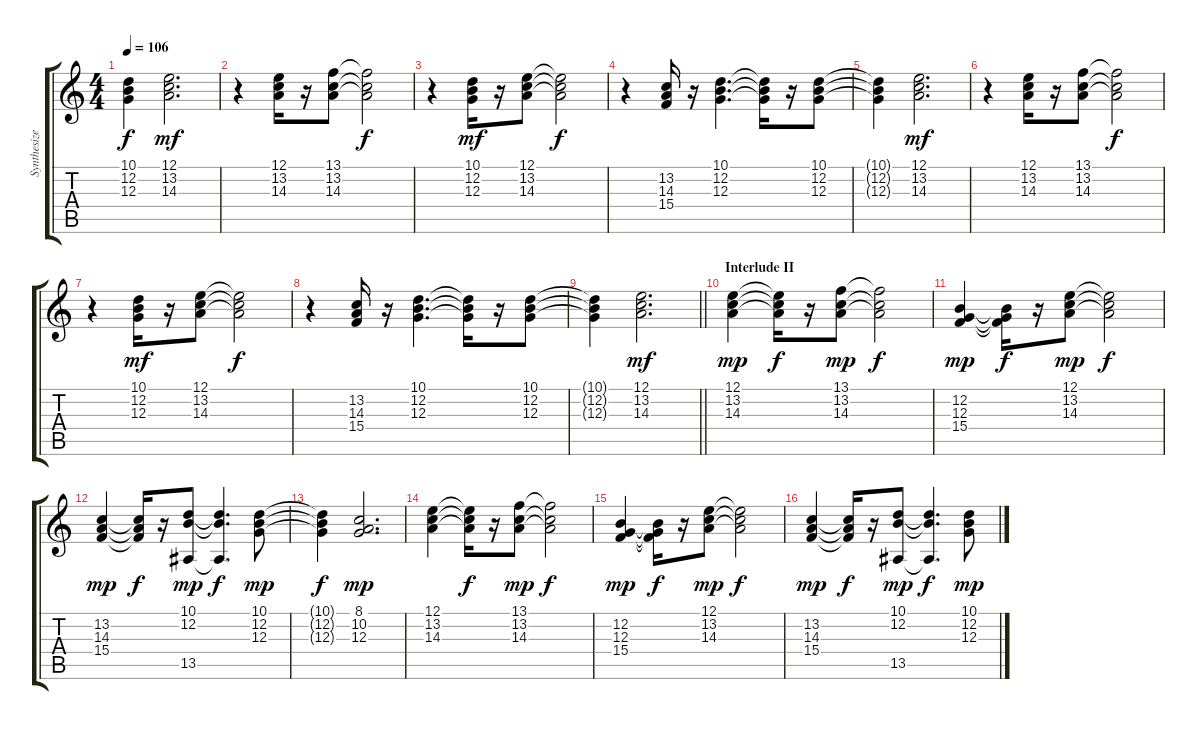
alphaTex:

\track ("Synthesizer II" "Synthesize") {instrument synthstrings1}
\staff {score tabs}
\tuning (E4 B3 G3 D3 A2 E2) {hide}
\ts (4 4)
\tempo 106
\clef g2
\ks c
(10.1{t} 12.2{t} 12.3{t}).4{dy f} (12.1 13.2 14.3).2{d dy mf} |
r.4 (12.1 13.2 14.3).16 r.16 (13.1 13.2 14.3).8 (13.1{t} 13.2{t} 14.3{t}).2{dy f} |
r.4 (10.1 12.2 12.3).16{dy mf} r.16 (12.1 13.2 14.3).8 (12.1{t} 13.2{t} 14.3{t}).2{dy f} |
r.4 (13.2 14.3 15.4).16 r.16 (10.1 12.2 12.3).4{d} (10.1{t} 12.2{t} 12.3{t}).16 r.16 (10.1 12.2 12.3).8 |
(10.1{t} 12.2{t} 12.3{t}).4 (12.1 13.2 14.3).2{d dy mf} |
r.4 (12.1 13.2 14.3).16 r.16 (13.1 13.2 14.3).8 (13.1{t} 13.2{t} 14.3{t}).2{dy f} |
r.4 (10.1 12.2 12.3).16{dy mf} r.16 (12.1 13.2 14.3).8 (12.1{t} 13.2{t} 14.3{t}).2{dy f} |
r.4 (13.2 14.3 15.4).16 r.16 (10.1 12.2 12.3).4{d} (10.1{t} 12.2{t} 12.3{t}).16 r.16 (10.1 12.2 12.3).8 |
\barLineRight lightlight
(10.1{t} 12.2{t} 12.3{t}).4 (12.1 13.2 14.3).2{d dy mf} |
\section ("" "Interlude II")
(12.1 13.2 14.3).4{dy mp} (12.1{t} 13.2{t} 14.3{t}).16{dy f} r.16 (13.1 13.2 14.3).8{dy mp} (13.1{t} 13.2{t} 14.3{t}).2{dy f} |
(12.2 12.3 15.4).4{dy mp} (12.2{t} 12.3{t} 15.4{t}).16{dy f} r.16 (12.1 13.2 14.3).8{dy mp} (12.1{t} 13.2{t} 14.3{t}).2{dy f} |
(13.2 14.3 15.4).4{dy mp} (13.2{t} 14.3{t} 15.4{t}).16{dy f} r.16 (10.1 12.2 13.5).8{dy mp} (10.1{t} 12.2{t} 13.5{t}).4{d dy f} (10.1 12.2 12.3).8{dy mp} |
(10.1{t} 12.2{t} 12.3{t}).4{dy f} (8.1 10.2 12.3).2{d dy mp} |
(12.1 13.2 14.3).4 (12.1{t} 13.2{t} 14.3{t}).16{dy f} r.16 (13.1 13.2 14.3).8{dy mp} (13.1{t} 13.2{t} 14.3{t}).2{dy f} |
(12.2 12.3 15.4).4{dy mp} (12.2{t} 12.3{t} 15.4{t}).16{dy f} r.16 (12.1 13.2 14.3).8{dy mp} (12.1{t} 13.2{t} 14.3{t}).2{dy f} |
(13.2 14.3 15.4).4{dy mp} (13.2{t} 14.3{t} 15.4{t}).16{dy f} r.16 (10.1 12.2 13.5).8{dy mp} (10.1{t} 12.2{t} 13.5{t}).4{d dy f} (10.1 12.2 12.3).8{dy mp}
